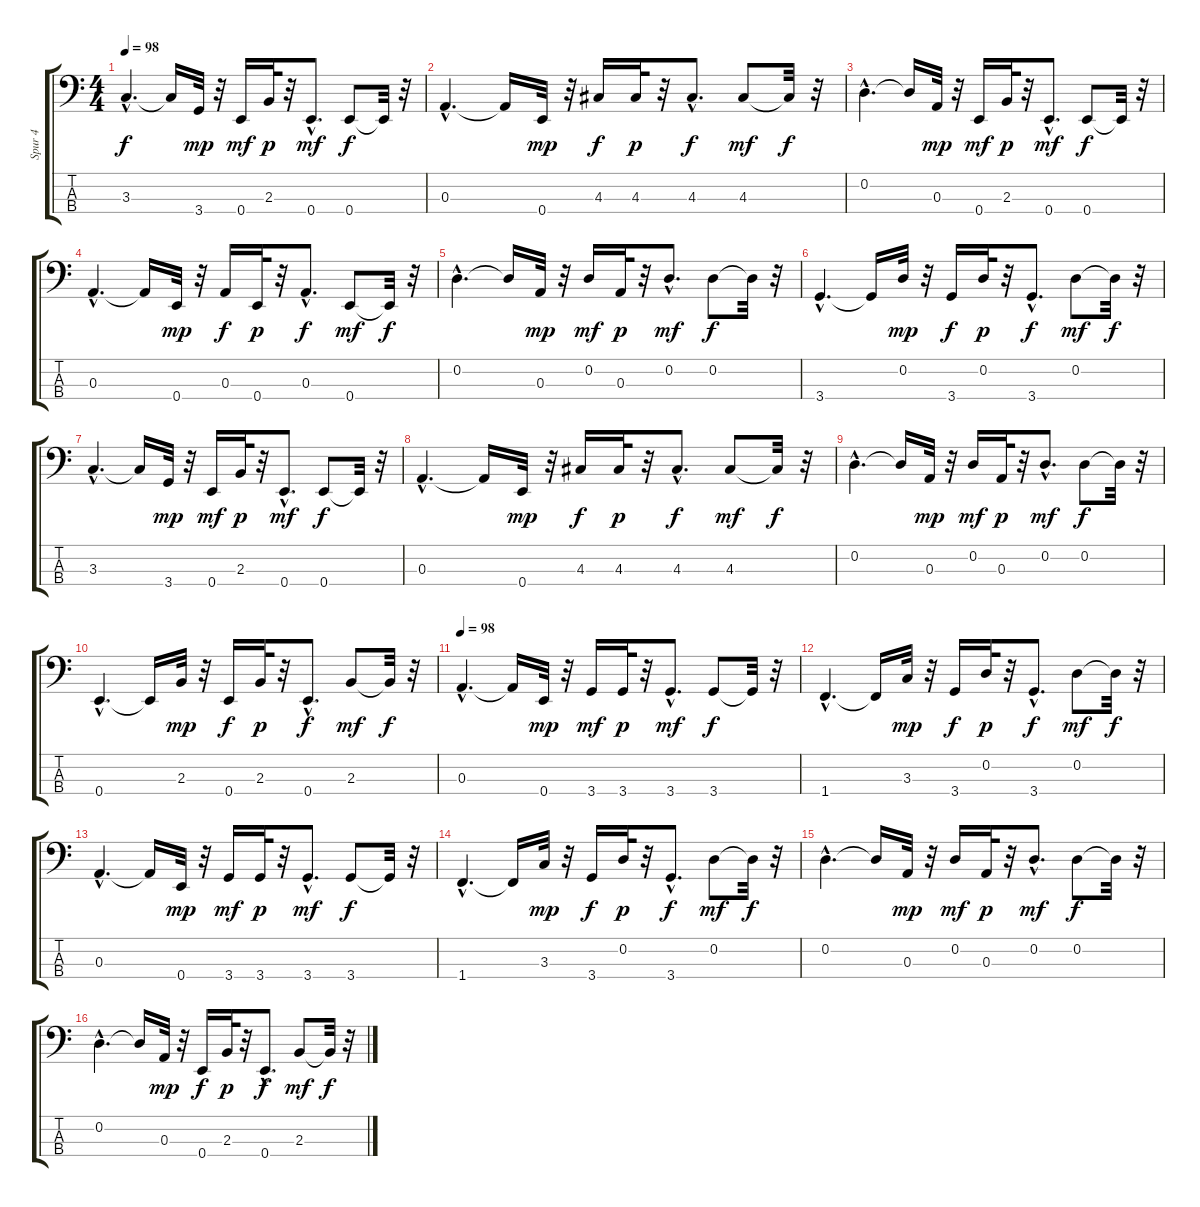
\track ("Spur 4" "Spur 4") {instrument electricbassfinger}
\staff {score tabs}
\tuning (G2 D2 A1 E1) {hide}
\ts (4 4)
\tempo 98
\clef f4
\ks c
3.3{hac}.4{d dy f} 3.3{t}.16 3.4.32{dy mp} r.32 0.4.16{dy mf} 2.3.32{dy p} r.32 0.4{hac}.8{d dy mf} 0.4.8{dy f} 0.4{t}.32 r.32 |
0.3{hac}.4{d} 0.3{t}.16 0.4.32{dy mp} r.32 4.3.16{dy f} 4.3.32{dy p} r.32 4.3{hac}.8{d dy f} 4.3.8{dy mf} 4.3{t}.32{dy f} r.32 |
0.2{hac}.4{d} 0.2{t}.16 0.3.32{dy mp} r.32 0.4.16{dy mf} 2.3.32{dy p} r.32 0.4{hac}.8{d dy mf} 0.4.8{dy f} 0.4{t}.32 r.32 |
0.3{hac}.4{d} 0.3{t}.16 0.4.32{dy mp} r.32 0.3.16{dy f} 0.4.32{dy p} r.32 0.3{hac}.8{d dy f} 0.4.8{dy mf} 0.4{t}.32{dy f} r.32 |
0.2{hac}.4{d} 0.2{t}.16 0.3.32{dy mp} r.32 0.2.16{dy mf} 0.3.32{dy p} r.32 0.2{hac}.8{d dy mf} 0.2.8{dy f} 0.2{t}.32 r.32 |
3.4{hac}.4{d} 3.4{t}.16 0.2.32{dy mp} r.32 3.4.16{dy f} 0.2.32{dy p} r.32 3.4{hac}.8{d dy f} 0.2.8{dy mf} 0.2{t}.32{dy f} r.32 |
3.3{hac}.4{d} 3.3{t}.16 3.4.32{dy mp} r.32 0.4.16{dy mf} 2.3.32{dy p} r.32 0.4{hac}.8{d dy mf} 0.4.8{dy f} 0.4{t}.32 r.32 |
0.3{hac}.4{d} 0.3{t}.16 0.4.32{dy mp} r.32 4.3.16{dy f} 4.3.32{dy p} r.32 4.3{hac}.8{d dy f} 4.3.8{dy mf} 4.3{t}.32{dy f} r.32 |
0.2{hac}.4{d} 0.2{t}.16 0.3.32{dy mp} r.32 0.2.16{dy mf} 0.3.32{dy p} r.32 0.2{hac}.8{d dy mf} 0.2.8{dy f} 0.2{t}.32 r.32 |
0.4{hac}.4{d} 0.4{t}.16 2.3.32{dy mp} r.32 0.4.16{dy f} 2.3.32{dy p} r.32 0.4{hac}.8{d dy f} 2.3.8{dy mf} 2.3{t}.32{dy f} r.32 |
\tempo 98
0.3{hac}.4{d} 0.3{t}.16 0.4.32{dy mp} r.32 3.4.16{dy mf} 3.4.32{dy p} r.32 3.4{hac}.8{d dy mf} 3.4.8{dy f} 3.4{t}.32 r.32 |
1.4{hac}.4{d} 1.4{t}.16 3.3.32{dy mp} r.32 3.4.16{dy f} 0.2.32{dy p} r.32 3.4{hac}.8{d dy f} 0.2.8{dy mf} 0.2{t}.32{dy f} r.32 |
0.3{hac}.4{d} 0.3{t}.16 0.4.32{dy mp} r.32 3.4.16{dy mf} 3.4.32{dy p} r.32 3.4{hac}.8{d dy mf} 3.4.8{dy f} 3.4{t}.32 r.32 |
1.4{hac}.4{d} 1.4{t}.16 3.3.32{dy mp} r.32 3.4.16{dy f} 0.2.32{dy p} r.32 3.4{hac}.8{d dy f} 0.2.8{dy mf} 0.2{t}.32{dy f} r.32 |
0.2{hac}.4{d} 0.2{t}.16 0.3.32{dy mp} r.32 0.2.16{dy mf} 0.3.32{dy p} r.32 0.2{hac}.8{d dy mf} 0.2.8{dy f} 0.2{t}.32 r.32 |
0.2{hac}.4{d} 0.2{t}.16 0.3.32{dy mp} r.32 0.4.16{dy f} 2.3.32{dy p} r.32 0.4{hac}.8{d dy f} 2.3.8{dy mf} 2.3{t}.32{dy f} r.32
